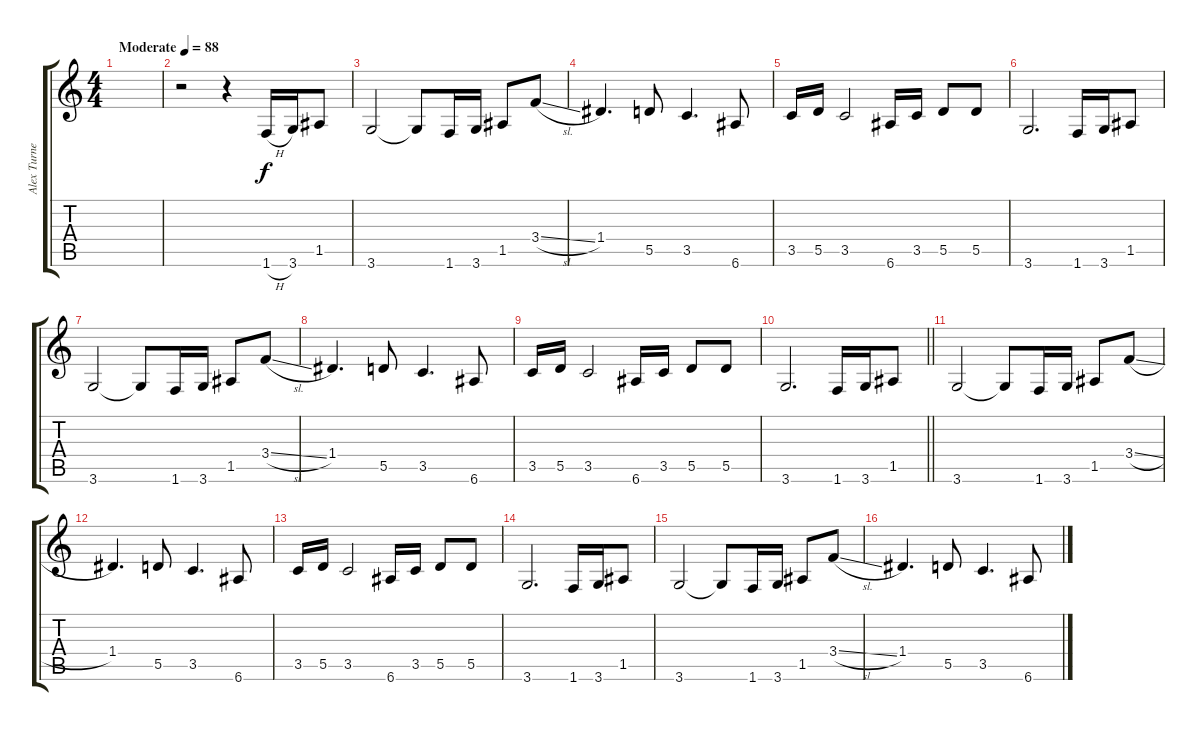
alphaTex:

\track ("Alex Turner" "Alex Turne") {instrument overdrivenguitar}
\staff {score tabs}
\tuning (E4 B3 G3 D3 A2 E2) {hide}
\ts (4 4)
\tempo (88 "Moderate")
\clef g2
\ks c
|
r.2 r.4 1.6{h}.16 3.6.16 1.5.8 |
3.6.2 3.6{t}.8 1.6.16 3.6.16 1.5.8 3.4{sl}.8 |
1.4.4{d} 5.5.8 3.5.4{d} 6.6.8 |
3.5.16 5.5.16 3.5.2 6.6.16 3.5.16 5.5.8 5.5.8 |
3.6.2{d} 1.6.16 3.6.16 1.5.8 |
3.6.2 3.6{t}.8 1.6.16 3.6.16 1.5.8 3.4{sl}.8 |
1.4.4{d} 5.5.8 3.5.4{d} 6.6.8 |
3.5.16 5.5.16 3.5.2 6.6.16 3.5.16 5.5.8 5.5.8 |
\barLineRight lightlight
3.6.2{d} 1.6.16 3.6.16 1.5.8 |
3.6.2 3.6{t}.8 1.6.16 3.6.16 1.5.8 3.4{sl}.8 |
1.4.4{d} 5.5.8 3.5.4{d} 6.6.8 |
3.5.16 5.5.16 3.5.2 6.6.16 3.5.16 5.5.8 5.5.8 |
3.6.2{d} 1.6.16 3.6.16 1.5.8 |
3.6.2 3.6{t}.8 1.6.16 3.6.16 1.5.8 3.4{sl}.8 |
1.4.4{d} 5.5.8 3.5.4{d} 6.6.8
